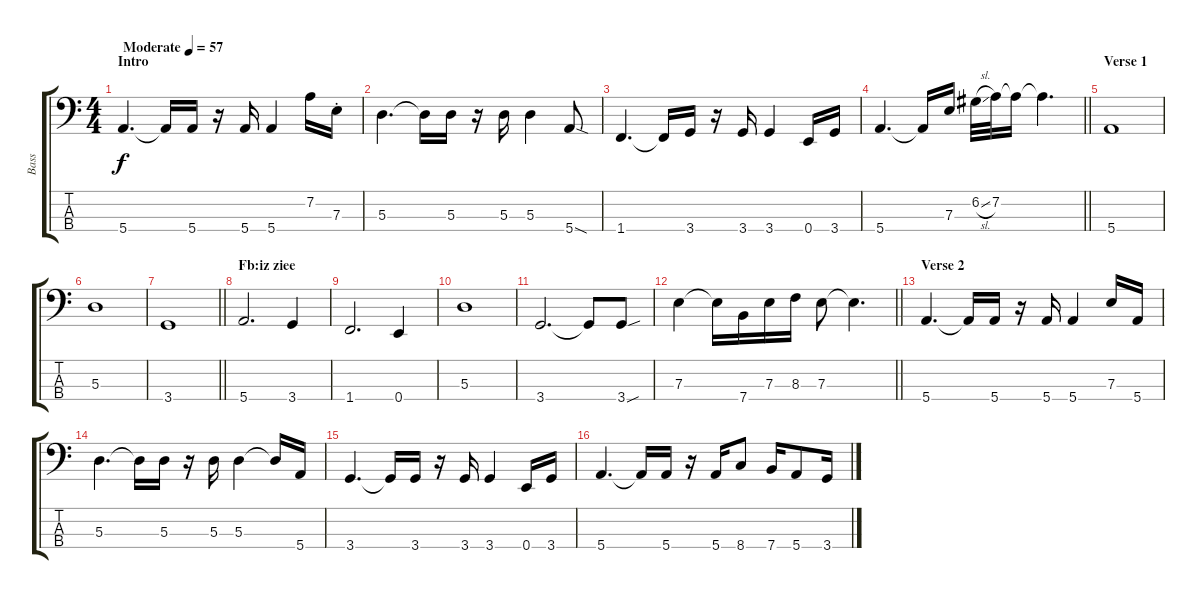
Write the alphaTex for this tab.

\track ("Bass" "Bass") {instrument electricbassfinger}
\staff {score tabs}
\tuning (G2 D2 A1 E1) {hide}
\ts (4 4)
\section ("" "Intro")
\tempo (57 "Moderate")
\clef f4
\ks c
5.4.4{d dy f instrument electricbassfinger} 5.4{t}.16 5.4.16 r.16 5.4.16 5.4.4 7.2.16 7.3{st}.16 |
5.3.4{d} 5.3{t}.16 5.3.16 r.16 5.3.16 5.3.4 5.4{sod}.8 |
1.4.4{d} 1.4{t}.16 3.4.16 r.16 3.4.16 3.4.4 0.4.16 3.4.16 |
\barLineRight lightlight
5.4.4{d} 5.4{t}.16 7.3.16 6.2{sl}.32 7.2.32 7.2{t}.16 7.2{t}.4{d} |
\section ("" "Verse 1")
5.4.1 |
5.3.1 |
\barLineRight lightlight
3.4.1 |
\section ("" "Fb:iz ziee")
5.4.2{d} 3.4.4 |
1.4.2{d} 0.4.4 |
5.3.1 |
3.4.2{d} 3.4{t}.8 3.4{sou}.8 |
\barLineRight lightlight
7.3.4 7.3{t}.16 7.4.16 7.3.16 8.3.16 7.3.8 7.3{t}.4{d} |
\section ("" "Verse 2")
5.4.4{d} 5.4{t}.16 5.4.16 r.16 5.4.16 5.4.4 7.3.16 5.4.16 |
5.3.4{d} 5.3{t}.16 5.3.16 r.16 5.3.16 5.3.4 5.3{t}.16 5.4.16 |
3.4.4{d} 3.4{t}.16 3.4.16 r.16 3.4.16 3.4.4 0.4.16 3.4.16 |
5.4.4{d} 5.4{t}.16 5.4.16 r.16 5.4.16 8.4.8 7.4.16 5.4.8 3.4.16
